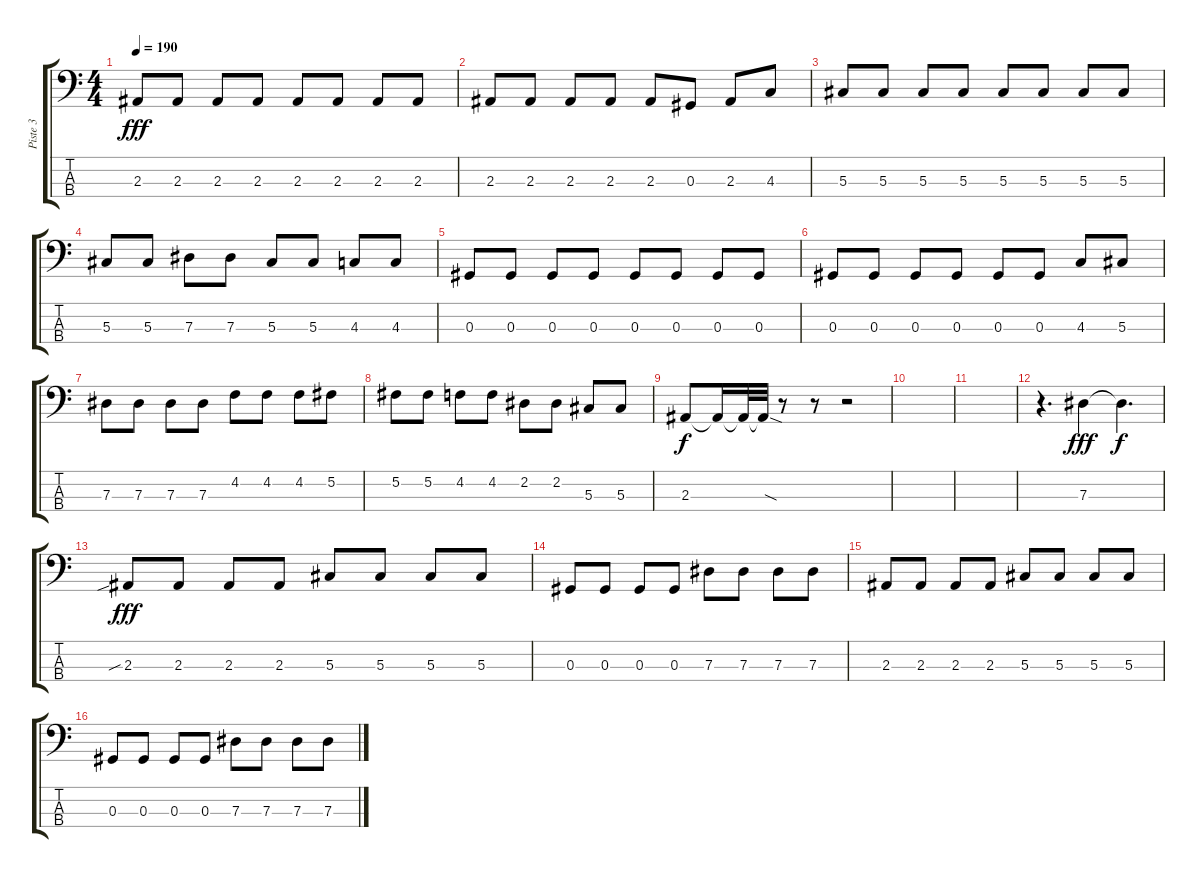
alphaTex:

\track ("Piste 3" "Piste 3") {instrument electricbasspick}
\staff {score tabs}
\tuning (Gb2 Db2 Ab1 Eb1) {hide}
\ts (4 4)
\tempo 190
\clef f4
\ks c
2.3.8{dy fff} 2.3.8 2.3.8 2.3.8 2.3.8 2.3.8 2.3.8 2.3.8 |
2.3.8 2.3.8 2.3.8 2.3.8 2.3.8 0.3.8 2.3.8 4.3.8 |
5.3.8 5.3.8 5.3.8 5.3.8 5.3.8 5.3.8 5.3.8 5.3.8 |
5.3.8 5.3.8 7.3.8 7.3.8 5.3.8 5.3.8 4.3.8 4.3.8 |
0.3.8 0.3.8 0.3.8 0.3.8 0.3.8 0.3.8 0.3.8 0.3.8 |
0.3.8 0.3.8 0.3.8 0.3.8 0.3.8 0.3.8 4.3.8 5.3.8 |
7.3.8 7.3.8 7.3.8 7.3.8 4.2.8 4.2.8 4.2.8 5.2.8 |
5.2.8 5.2.8 4.2.8 4.2.8 2.2.8 2.2.8 5.3.8 5.3.8 |
2.3.8{dy f} 2.3{t}.16 2.3{t}.32 2.3{sod t}.32 r.8 r.8 r.2 |
|
|
r.4{d} 7.3.4{dy fff} 7.3{t}.4{d dy f} |
2.3{sib}.8{dy fff} 2.3.8 2.3.8 2.3.8 5.3.8 5.3.8 5.3.8 5.3.8 |
0.3.8 0.3.8 0.3.8 0.3.8 7.3.8 7.3.8 7.3.8 7.3.8 |
2.3.8 2.3.8 2.3.8 2.3.8 5.3.8 5.3.8 5.3.8 5.3.8 |
0.3.8 0.3.8 0.3.8 0.3.8 7.3.8 7.3.8 7.3.8 7.3.8
